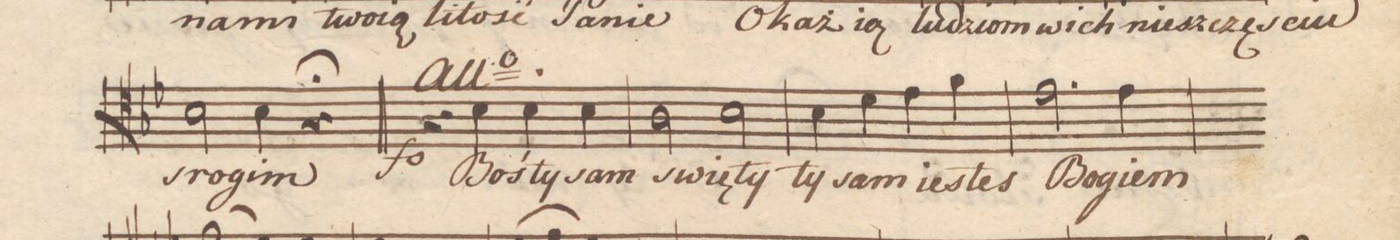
**kern	**text	**dynam
*I"Tenore	*	*
*clefC4	*	*
*k[b-e-]	*	*
*met(c)	*	*
*M4/4	*	*
2B-\	sro-	.
4B-\	-gim	.
4r;	.	.
=79||	=79||	=79||
4r	.	f
4B-\	Boś	.
4B-\	ty	.
4B-\	sam	.
=80	=80	=80
2A\	swię-	.
2B-\	-ty	.
=81	=81	=81
4B-\	ty	.
4d\	sam	.
4e-\	ies-	.
4f\	-tes	.
=82	=82	=82
2.e-\	Bo-	.
4e-\	-giem	.
=83	=83	=83
*-	*-	*-
